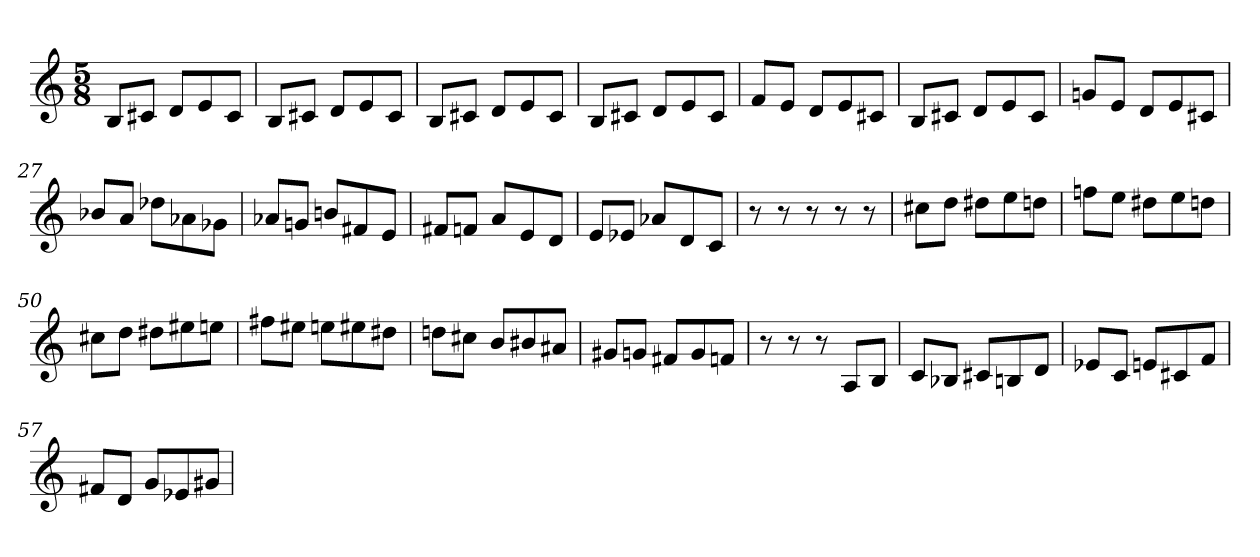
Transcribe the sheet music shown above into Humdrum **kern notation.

**kern
*part1
*staff1
*M5/8
=1
8BL
8c#XJ
8dL
8e
8c#J
=2
8BL
8c#XJ
8dL
8e
8c#J
=3
8BL
8c#XJ
8dL
8e
8c#J
=23
8BL
8c#XJ
8dL
8e
8c#J
=24
8fL
8eJ
8dL
8e
8c#XJ
=25
8BL
8c#XJ
8dL
8e
8c#J
=26
8gnL
8eJ
8dL
8e
8c#XJ
=27
8b-XL
8aJ
8dd-XL
8a-X
8g-XJ
=28
8a-XL
8gnJ
8bnL
8f#X
8eJ
=29
8f#XL
8fnJ
8aL
8e
8dJ
=30
8eL
8e-XJ
8a-XL
8d
8cJ
=31
8r
8r
8r
8r
8r
=48
8cc#XL
8ddJ
8dd#XL
8ee
8ddnJ
=49
8ffnL
8eeJ
8dd#XL
8ee
8ddnJ
=50
8cc#XL
8ddJ
8dd#XL
8ee#X
8eenJ
=51
8ff#XL
8ee#XJ
8eenL
8ee#X
8dd#XJ
=52
8ddnL
8cc#XJ
8bL
8b#X
8a#XJ
=53
8g#XL
8gnJ
8f#XL
8g
8fnJ
=54
8r
8r
8r
8AL
8BJ
=55
8cL
8B-XJ
8c#XL
8Bn
8dJ
=56
8e-XL
8cJ
8enL
8c#X
8fJ
=57
8f#XL
8dJ
8gL
8e-X
8g#XJ
=
*-
